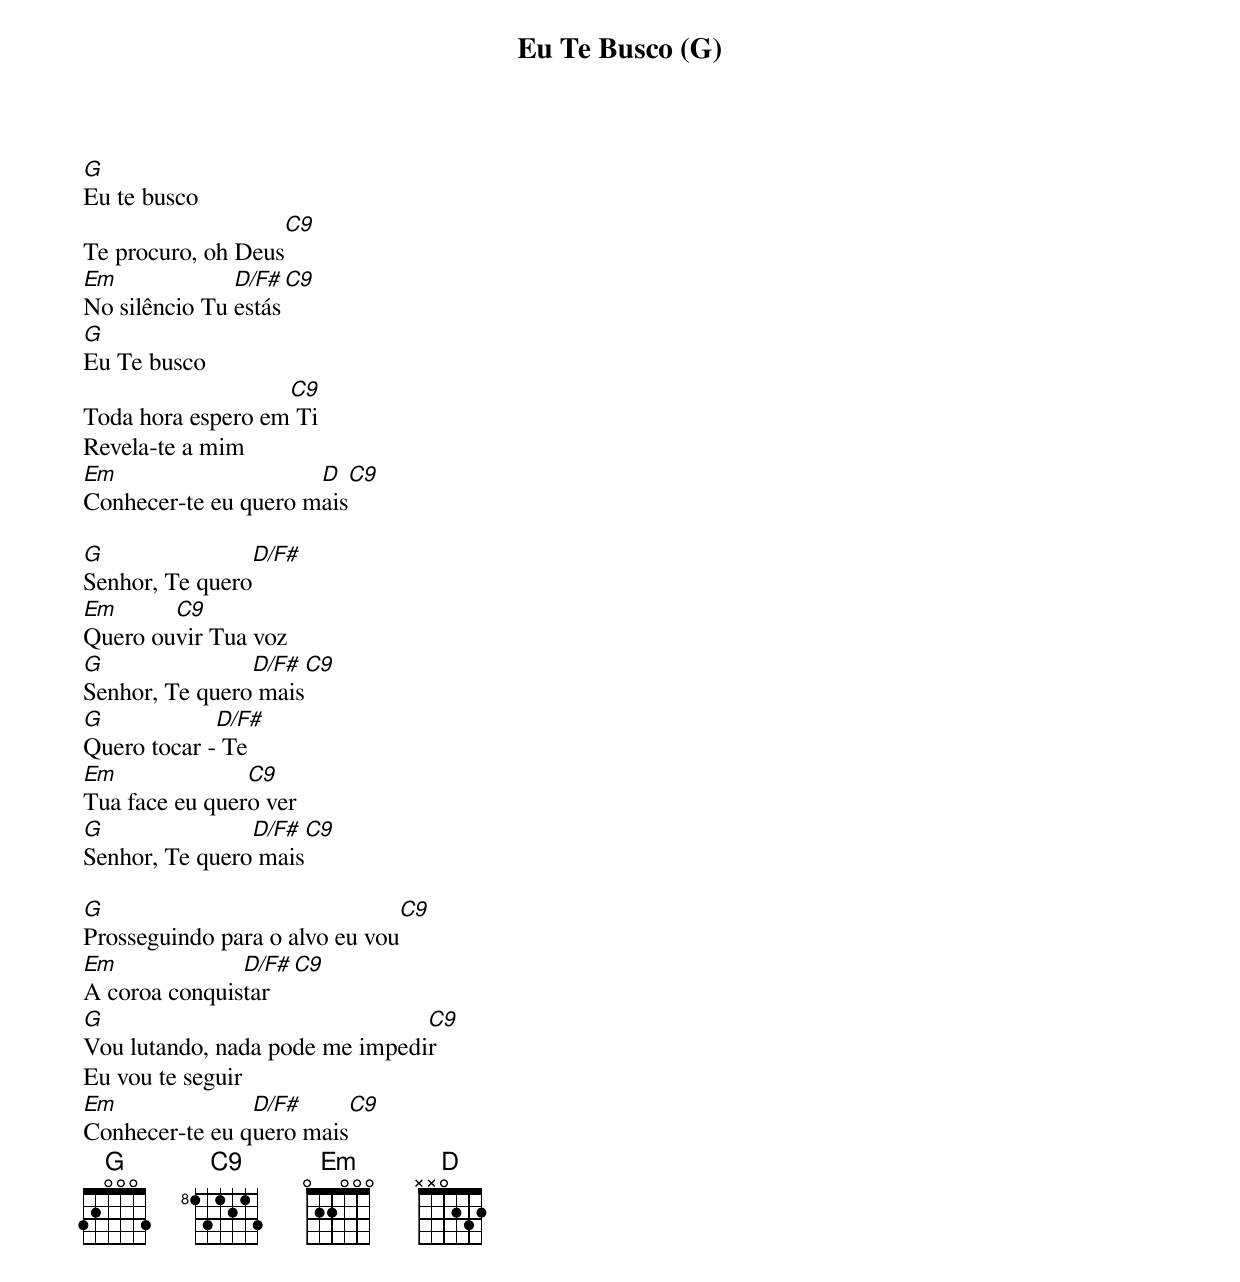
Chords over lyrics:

Eu Te Busco (G)

G
Eu te busco
                        C9
Te procuro, oh Deus
Em             D/F#       C9
No silêncio Tu estás
G
Eu Te busco
                   C9
Toda hora espero em Ti
Revela-te a mim
Em                    D      C9
Conhecer-te eu quero mais

G                 D/F#
Senhor, Te quero
Em      C9
Quero ouvir Tua voz
G               D/F#   C9
Senhor, Te quero mais
G            D/F#
Quero tocar - Te
Em              C9
Tua face eu quero ver
G               D/F#   C9
Senhor, Te quero mais

G                               C9
Prosseguindo para o alvo eu vou
Em             D/F#       C9
A coroa conquistar
G                               C9
Vou lutando, nada pode me impedir
Eu vou te seguir
Em              D/F#       C9
Conhecer-te eu quero mais
